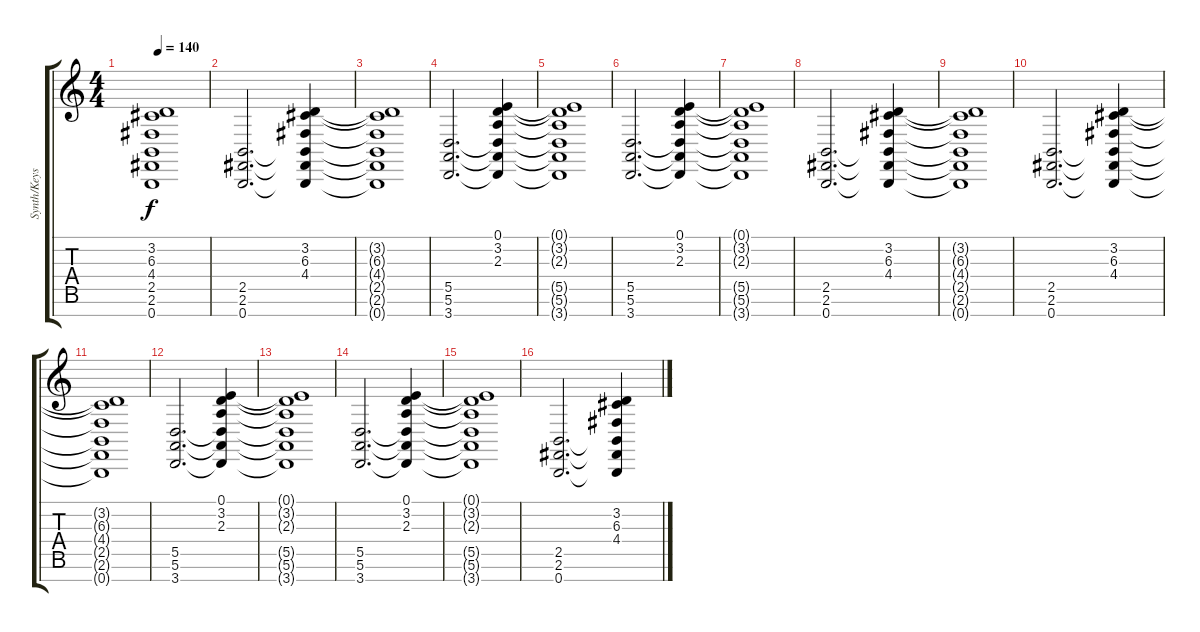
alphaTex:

\track ("Synth/Keys" "Synth/Keys") {instrument stringensemble1}
\staff {score tabs}
\tuning (E4 B3 G3 D3 A2 E2 B1) {hide}
\ts (4 4)
\tempo 140
\clef g2
\ks c
(3.2{t} 6.3{t} 4.4{t} 2.5{t} 2.6{t} 0.7{t}).1{dy f} |
(2.5 2.6 0.7).2{d} (3.2 6.3 4.4 2.5{t} 2.6{t} 0.7{t}).4 |
(3.2{t} 6.3{t} 4.4{t} 2.5{t} 2.6{t} 0.7{t}).1 |
(5.5 5.6 3.7).2{d} (0.1 3.2 2.3 5.5{t} 5.6{t} 3.7{t}).4 |
(0.1{t} 3.2{t} 2.3{t} 5.5{t} 5.6{t} 3.7{t}).1 |
(5.5 5.6 3.7).2{d} (0.1 3.2 2.3 5.5{t} 5.6{t} 3.7{t}).4 |
(0.1{t} 3.2{t} 2.3{t} 5.5{t} 5.6{t} 3.7{t}).1 |
(2.5 2.6 0.7).2{d} (3.2 6.3 4.4 2.5{t} 2.6{t} 0.7{t}).4 |
(3.2{t} 6.3{t} 4.4{t} 2.5{t} 2.6{t} 0.7{t}).1 |
(2.5 2.6 0.7).2{d} (3.2 6.3 4.4 2.5{t} 2.6{t} 0.7{t}).4 |
(3.2{t} 6.3{t} 4.4{t} 2.5{t} 2.6{t} 0.7{t}).1 |
(5.5 5.6 3.7).2{d} (0.1 3.2 2.3 5.5{t} 5.6{t} 3.7{t}).4 |
(0.1{t} 3.2{t} 2.3{t} 5.5{t} 5.6{t} 3.7{t}).1 |
(5.5 5.6 3.7).2{d} (0.1 3.2 2.3 5.5{t} 5.6{t} 3.7{t}).4 |
(0.1{t} 3.2{t} 2.3{t} 5.5{t} 5.6{t} 3.7{t}).1 |
(2.5 2.6 0.7).2{d} (3.2 6.3 4.4 2.5{t} 2.6{t} 0.7{t}).4
